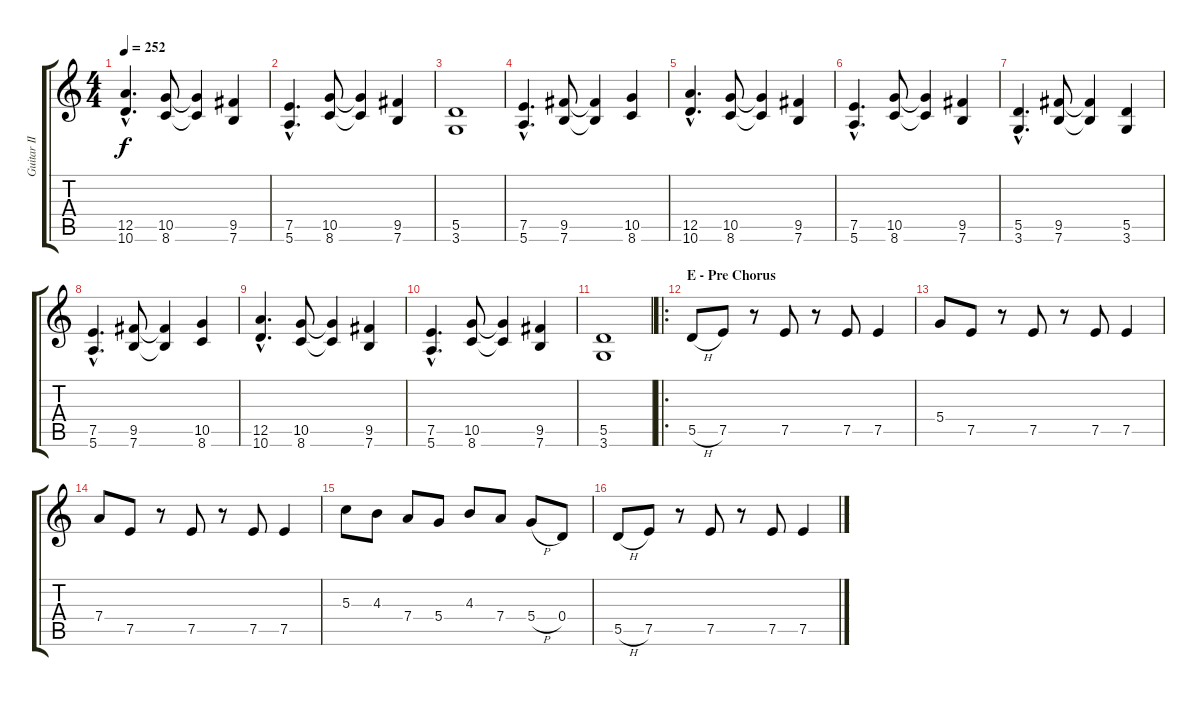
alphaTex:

\track ("Guitar II" "Guitar II") {instrument distortionguitar}
\staff {score tabs}
\tuning (E4 B3 G3 D3 A2 E2) {hide}
\ts (4 4)
\tempo 252
\clef g2
\ks c
(12.5{hac} 10.6{hac}).4{d dy f} (10.5 8.6).8 (10.5{t} 8.6{t}).4 (9.5 7.6).4 |
(7.5{hac} 5.6{hac}).4{d} (10.5 8.6).8 (10.5{t} 8.6{t}).4 (9.5 7.6).4 |
(5.5 3.6).1 |
(7.5{hac} 5.6{hac}).4{d} (9.5 7.6).8 (9.5{t} 7.6{t}).4 (10.5 8.6).4 |
(12.5{hac} 10.6{hac}).4{d} (10.5 8.6).8 (10.5{t} 8.6{t}).4 (9.5 7.6).4 |
(7.5{hac} 5.6{hac}).4{d} (10.5 8.6).8 (10.5{t} 8.6{t}).4 (9.5 7.6).4 |
(5.5{hac} 3.6{hac}).4{d} (9.5 7.6).8 (9.5{t} 7.6{t}).4 (5.5 3.6).4 |
(7.5{hac} 5.6{hac}).4{d} (9.5 7.6).8 (9.5{t} 7.6{t}).4 (10.5 8.6).4 |
(12.5{hac} 10.6{hac}).4{d} (10.5 8.6).8 (10.5{t} 8.6{t}).4 (9.5 7.6).4 |
(7.5{hac} 5.6{hac}).4{d} (10.5 8.6).8 (10.5{t} 8.6{t}).4 (9.5 7.6).4 |
(5.5 3.6).1 |
\ro
\section ("" "E - Pre Chorus")
5.5{h}.8 7.5.8 r.8 7.5.8 r.8 7.5.8 7.5.4 |
5.4.8 7.5.8 r.8 7.5.8 r.8 7.5.8 7.5.4 |
7.4.8 7.5.8 r.8 7.5.8 r.8 7.5.8 7.5.4 |
5.3.8 4.3.8 7.4.8 5.4.8 4.3.8 7.4.8 5.4{h}.8 0.4.8 |
5.5{h}.8 7.5.8 r.8 7.5.8 r.8 7.5.8 7.5.4
